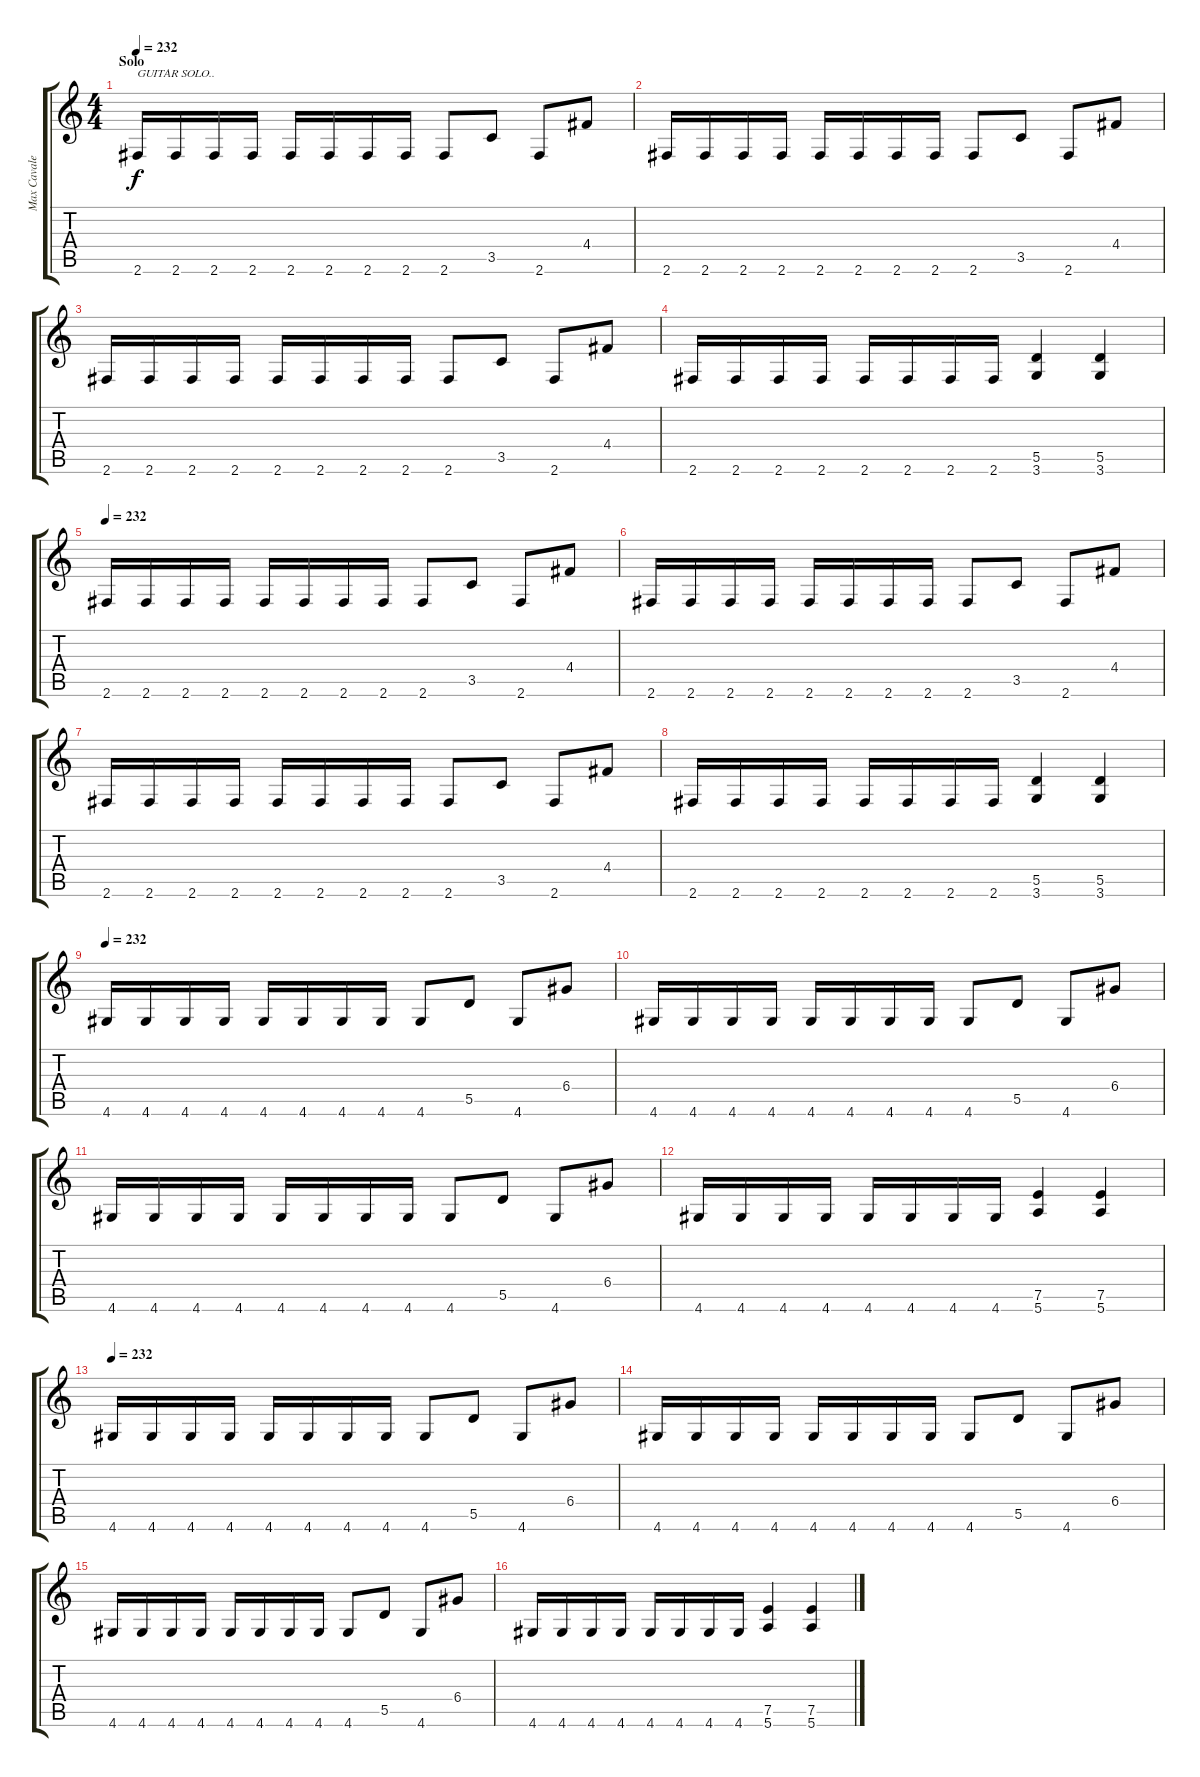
\track ("Max Cavalera" "Max Cavale") {instrument distortionguitar}
\staff {score tabs}
\tuning (E4 B3 G3 D3 A2 E2) {hide}
\ts (4 4)
\section ("" "Solo")
\tempo 232
\clef g2
\ks c
2.6.16{txt "GUITAR SOLO.." dy f} 2.6.16 2.6.16 2.6.16 2.6.16 2.6.16 2.6.16 2.6.16 2.6.8 3.5.8 2.6.8 4.4.8 |
2.6.16 2.6.16 2.6.16 2.6.16 2.6.16 2.6.16 2.6.16 2.6.16 2.6.8 3.5.8 2.6.8 4.4.8 |
2.6.16 2.6.16 2.6.16 2.6.16 2.6.16 2.6.16 2.6.16 2.6.16 2.6.8 3.5.8 2.6.8 4.4.8 |
2.6.16 2.6.16 2.6.16 2.6.16 2.6.16 2.6.16 2.6.16 2.6.16 (5.5 3.6).4 (5.5 3.6).4 |
\tempo 232
2.6.16 2.6.16 2.6.16 2.6.16 2.6.16 2.6.16 2.6.16 2.6.16 2.6.8 3.5.8 2.6.8 4.4.8 |
2.6.16 2.6.16 2.6.16 2.6.16 2.6.16 2.6.16 2.6.16 2.6.16 2.6.8 3.5.8 2.6.8 4.4.8 |
2.6.16 2.6.16 2.6.16 2.6.16 2.6.16 2.6.16 2.6.16 2.6.16 2.6.8 3.5.8 2.6.8 4.4.8 |
2.6.16 2.6.16 2.6.16 2.6.16 2.6.16 2.6.16 2.6.16 2.6.16 (5.5 3.6).4 (5.5 3.6).4 |
\tempo 232
4.6.16 4.6.16 4.6.16 4.6.16 4.6.16 4.6.16 4.6.16 4.6.16 4.6.8 5.5.8 4.6.8 6.4.8 |
4.6.16 4.6.16 4.6.16 4.6.16 4.6.16 4.6.16 4.6.16 4.6.16 4.6.8 5.5.8 4.6.8 6.4.8 |
4.6.16 4.6.16 4.6.16 4.6.16 4.6.16 4.6.16 4.6.16 4.6.16 4.6.8 5.5.8 4.6.8 6.4.8 |
4.6.16 4.6.16 4.6.16 4.6.16 4.6.16 4.6.16 4.6.16 4.6.16 (7.5 5.6).4 (7.5 5.6).4 |
\tempo 232
4.6.16 4.6.16 4.6.16 4.6.16 4.6.16 4.6.16 4.6.16 4.6.16 4.6.8 5.5.8 4.6.8 6.4.8 |
4.6.16 4.6.16 4.6.16 4.6.16 4.6.16 4.6.16 4.6.16 4.6.16 4.6.8 5.5.8 4.6.8 6.4.8 |
4.6.16 4.6.16 4.6.16 4.6.16 4.6.16 4.6.16 4.6.16 4.6.16 4.6.8 5.5.8 4.6.8 6.4.8 |
4.6.16 4.6.16 4.6.16 4.6.16 4.6.16 4.6.16 4.6.16 4.6.16 (7.5 5.6).4 (7.5 5.6).4
